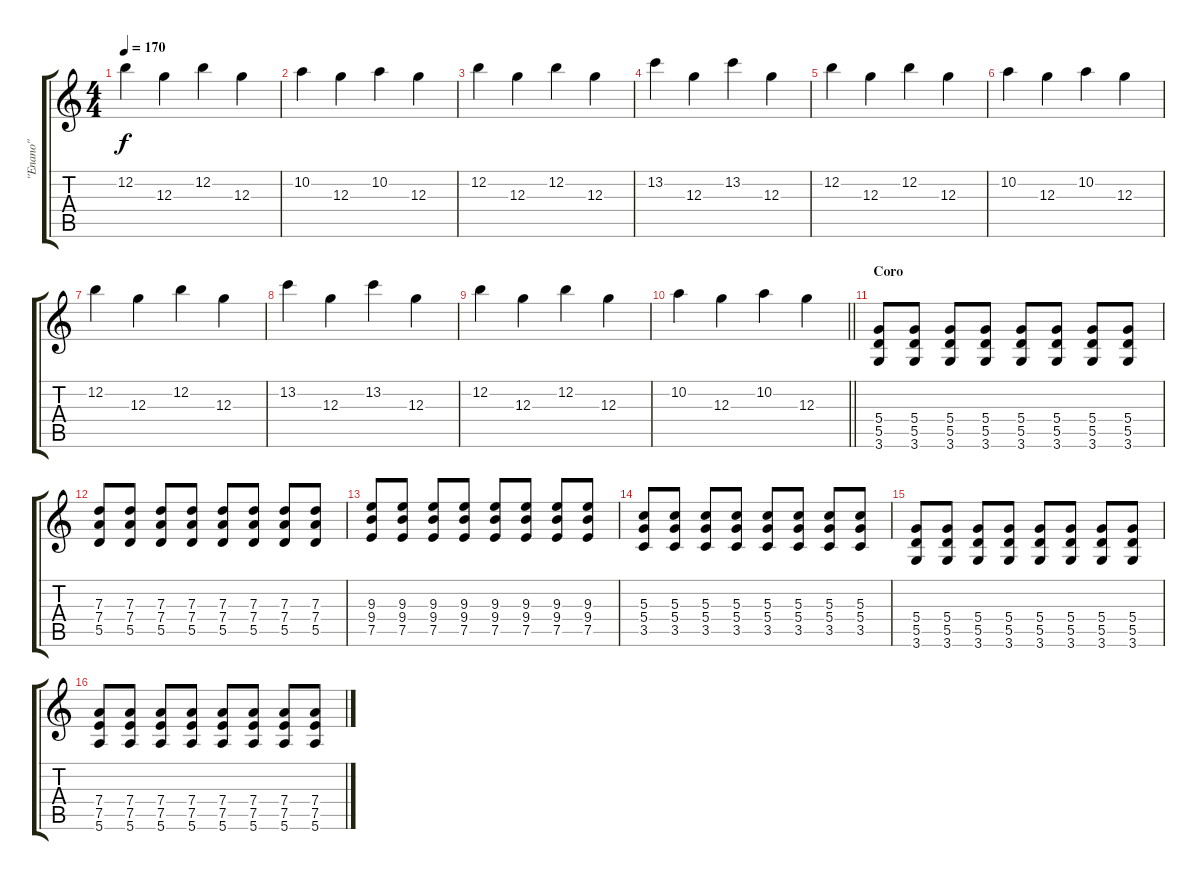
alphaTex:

\track ("''Enano''" "''Enano''") {instrument overdrivenguitar}
\staff {score tabs}
\tuning (E4 B3 G3 D3 A2 E2) {hide}
\ts (4 4)
\tempo 170
\clef g2
\ks c
12.2.4{dy f} 12.3.4 12.2.4 12.3.4 |
10.2.4 12.3.4 10.2.4 12.3.4 |
12.2.4 12.3.4 12.2.4 12.3.4 |
13.2.4 12.3.4 13.2.4 12.3.4 |
12.2.4 12.3.4 12.2.4 12.3.4 |
10.2.4 12.3.4 10.2.4 12.3.4 |
12.2.4 12.3.4 12.2.4 12.3.4 |
13.2.4 12.3.4 13.2.4 12.3.4 |
12.2.4 12.3.4 12.2.4 12.3.4 |
\barLineRight lightlight
10.2.4 12.3.4 10.2.4 12.3.4 |
\section ("" "Coro")
(5.4 5.5 3.6).8 (5.4 5.5 3.6).8 (5.4 5.5 3.6).8 (5.4 5.5 3.6).8 (5.4 5.5 3.6).8 (5.4 5.5 3.6).8 (5.4 5.5 3.6).8 (5.4 5.5 3.6).8 |
(7.3 7.4 5.5).8 (7.3 7.4 5.5).8 (7.3 7.4 5.5).8 (7.3 7.4 5.5).8 (7.3 7.4 5.5).8 (7.3 7.4 5.5).8 (7.3 7.4 5.5).8 (7.3 7.4 5.5).8 |
(9.3 9.4 7.5).8 (9.3 9.4 7.5).8 (9.3 9.4 7.5).8 (9.3 9.4 7.5).8 (9.3 9.4 7.5).8 (9.3 9.4 7.5).8 (9.3 9.4 7.5).8 (9.3 9.4 7.5).8 |
(5.3 5.4 3.5).8 (5.3 5.4 3.5).8 (5.3 5.4 3.5).8 (5.3 5.4 3.5).8 (5.3 5.4 3.5).8 (5.3 5.4 3.5).8 (5.3 5.4 3.5).8 (5.3 5.4 3.5).8 |
(5.4 5.5 3.6).8 (5.4 5.5 3.6).8 (5.4 5.5 3.6).8 (5.4 5.5 3.6).8 (5.4 5.5 3.6).8 (5.4 5.5 3.6).8 (5.4 5.5 3.6).8 (5.4 5.5 3.6).8 |
(7.4 7.5 5.6).8 (7.4 7.5 5.6).8 (7.4 7.5 5.6).8 (7.4 7.5 5.6).8 (7.4 7.5 5.6).8 (7.4 7.5 5.6).8 (7.4 7.5 5.6).8 (7.4 7.5 5.6).8
